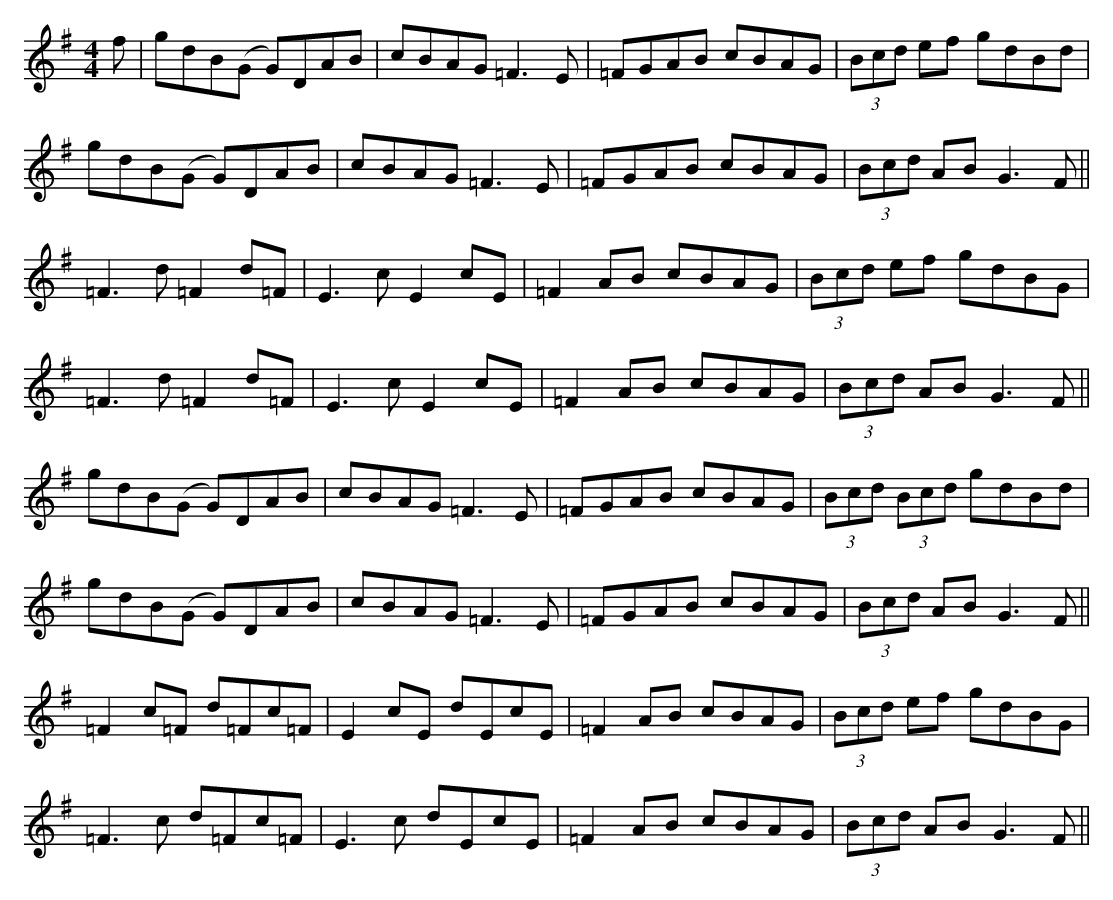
X:1
M:4/4
K:G
f|gdB(G G)DAB|cBAG =F3E|=FGAB cBAG|(3Bcd ef gdBd|
gdB(G G)DAB|cBAG =F3E|=FGAB cBAG|(3Bcd AB G3F||
=F3d =F2 d=F|E3c E2 cE|=F2 AB cBAG|(3Bcd ef gdBG|
=F3d =F2 d=F|E3c E2 cE|=F2 AB cBAG|(3Bcd AB G3F||
gdB(G G)DAB|cBAG =F3E|=FGAB cBAG|(3Bcd (3Bcd gdBd|
gdB(G G)DAB|cBAG =F3E|=FGAB cBAG|(3Bcd AB G3F||
=F2 c=F d=Fc=F|E2 cE dEcE|=F2 AB cBAG|(3Bcd ef gdBG|
=F3c d=Fc=F|E3c dEcE|=F2 AB cBAG|(3Bcd AB G3F||
